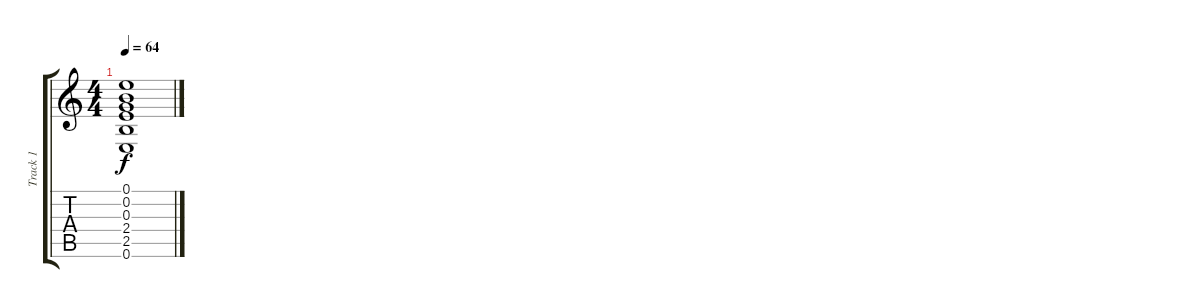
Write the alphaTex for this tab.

\track ("Track 1" "Track 1") {instrument overdrivenguitar}
\staff {score tabs}
\tuning (E4 B3 G3 D3 A2 E2) {hide}
\ts (4 4)
\tempo 64
\clef g2
\ks c
(0.1 0.2 0.3 2.4 2.5 0.6).1{dy f}
